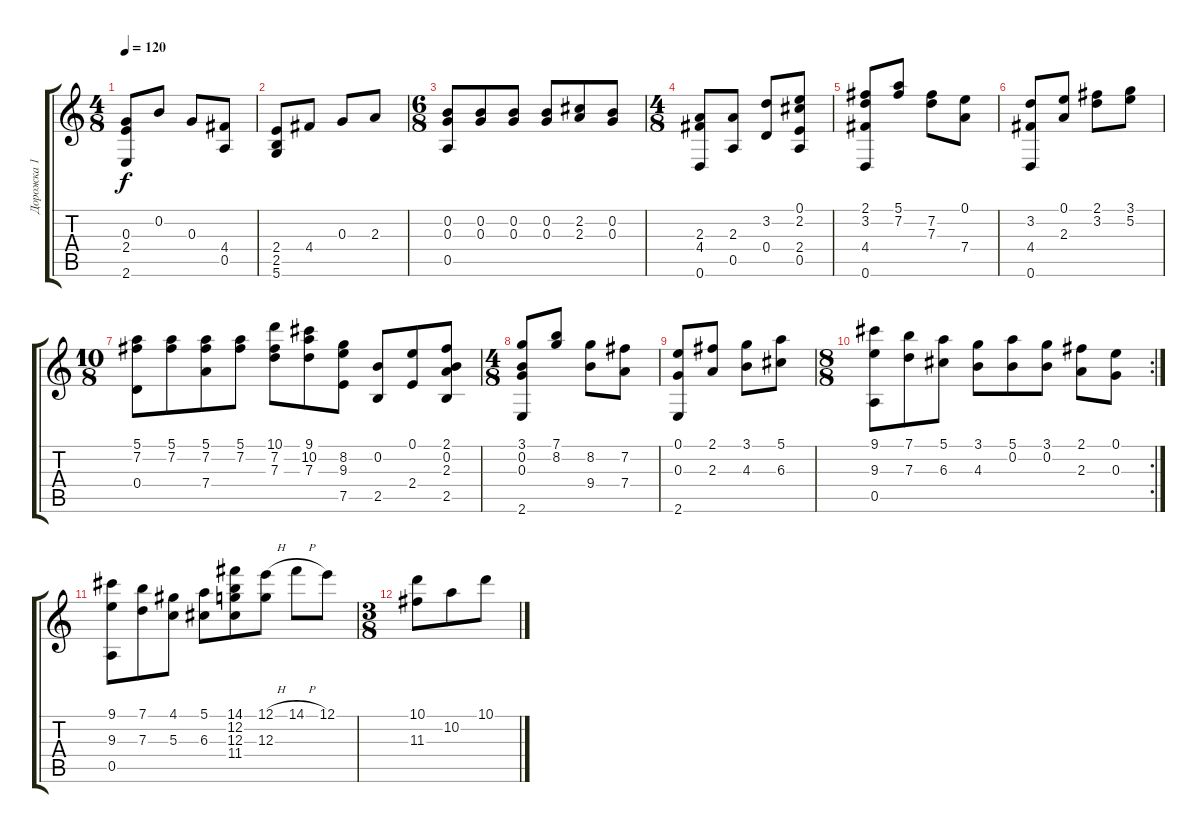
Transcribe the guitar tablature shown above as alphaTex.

\track ("Дорожка 1" "Дорожка 1") {instrument acousticguitarsteel}
\staff {score tabs}
\tuning (E4 B3 G3 D3 A2 D2) {hide}
\ts (4 8)
\tempo 120
\clef g2
\ks c
(0.3 2.4 2.6).8{dy f} 0.2.8 0.3.8 (4.4 0.5).8 |
(2.4 2.5 5.6).8 4.4.8 0.3.8 2.3.8 |
\ts (6 8)
(0.2 0.3 0.5).8 (0.2 0.3).8 (0.2 0.3).8 (0.2 0.3).8 (2.2 2.3).8 (0.2 0.3).8 |
\ts (4 8)
(2.3 4.4 0.6).8 (2.3 0.5).8 (3.2 0.4).8 (0.1 2.2 2.4 0.5).8 |
(2.1 3.2 4.4 0.6).8 (5.1 7.2).8 (7.2 7.3).8 (0.1 7.4).8 |
(3.2 4.4 0.6).8 (0.1 2.3).8 (2.1 3.2).8 (3.1 5.2).8 |
\ts (10 8)
(5.1 7.2 0.4).8 (5.1 7.2).8 (5.1 7.2 7.4).8 (5.1 7.2).8 (10.1 7.2 7.3).8 (9.1 10.2 7.3).8 (8.2 9.3 7.5).8 (0.2 2.5).8 (0.1 2.4).8 (2.1 0.2 2.3 2.5).8 |
\ts (4 8)
(3.1 0.2 0.3 2.6).8 (7.1 8.2).8 (8.2 9.4).8 (7.2 7.4).8 |
(0.1 0.3 2.6).8 (2.1 2.3).8 (3.1 4.3).8 (5.1 6.3).8 |
\rc 2
\ts (8 8)
(9.1 9.3 0.5).8 (7.1 7.3).8 (5.1 6.3).8 (3.1 4.3).8 (5.1 0.2).8 (3.1 0.2).8 (2.1 2.3).8 (0.1 0.3).8 |
(9.1 9.3 0.5).8 (7.1 7.3).8 (4.1 5.3).8 (5.1 6.3).8 (14.1 12.2 12.3 11.4).8 (12.1{h} 12.3).8 14.1{h}.8 12.1.8 |
\ts (3 8)
(10.1 11.3).8 10.2.8 10.1.8
